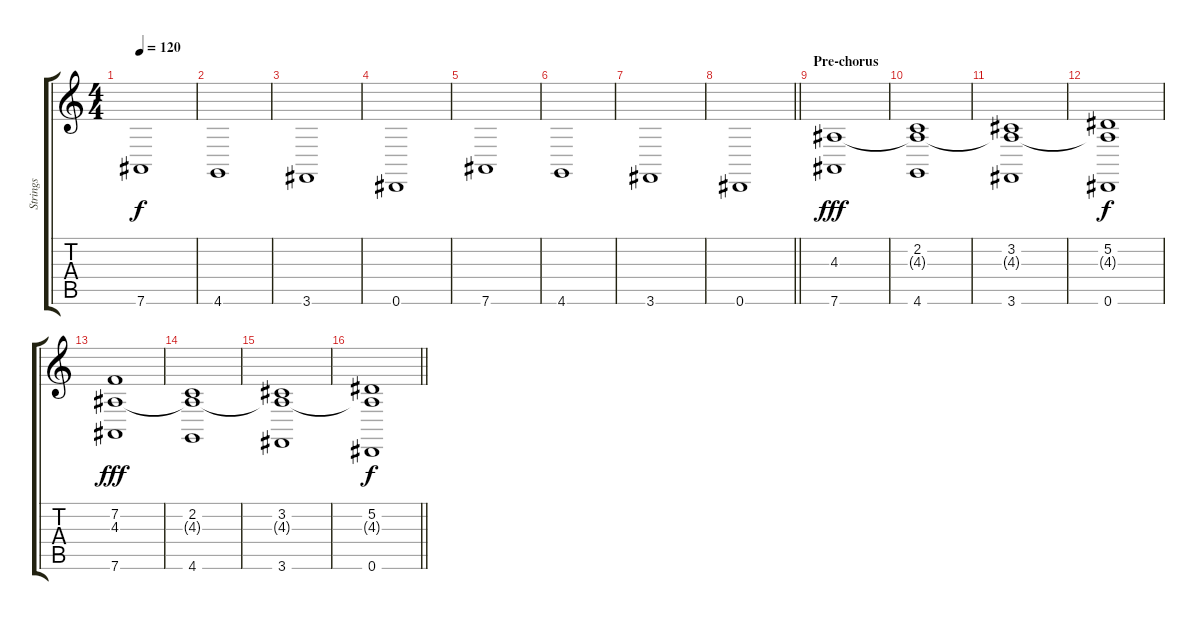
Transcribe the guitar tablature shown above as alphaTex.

\track ("Strings" "Strings") {instrument stringensemble2}
\staff {score tabs}
\tuning (Eb4 Bb3 Gb3 Db3 Ab2 Eb2) {hide}
\ts (4 4)
\tempo 120
\clef g2
\ks c
7.6.1{dy f} |
4.6.1 |
3.6.1 |
0.6.1 |
7.6.1 |
4.6.1 |
3.6.1 |
\barLineRight lightlight
0.6.1 |
\section ("" "Pre-chorus")
(4.3 7.6).1{dy fff} |
(2.2 4.3{t} 4.6).1 |
(3.2 4.3{t} 3.6).1 |
(5.2 4.3{t} 0.6).1{dy f} |
(7.2 4.3 7.6).1{dy fff} |
(2.2 4.3{t} 4.6).1 |
(3.2 4.3{t} 3.6).1 |
\barLineRight lightlight
(5.2 4.3{t} 0.6).1{dy f}
